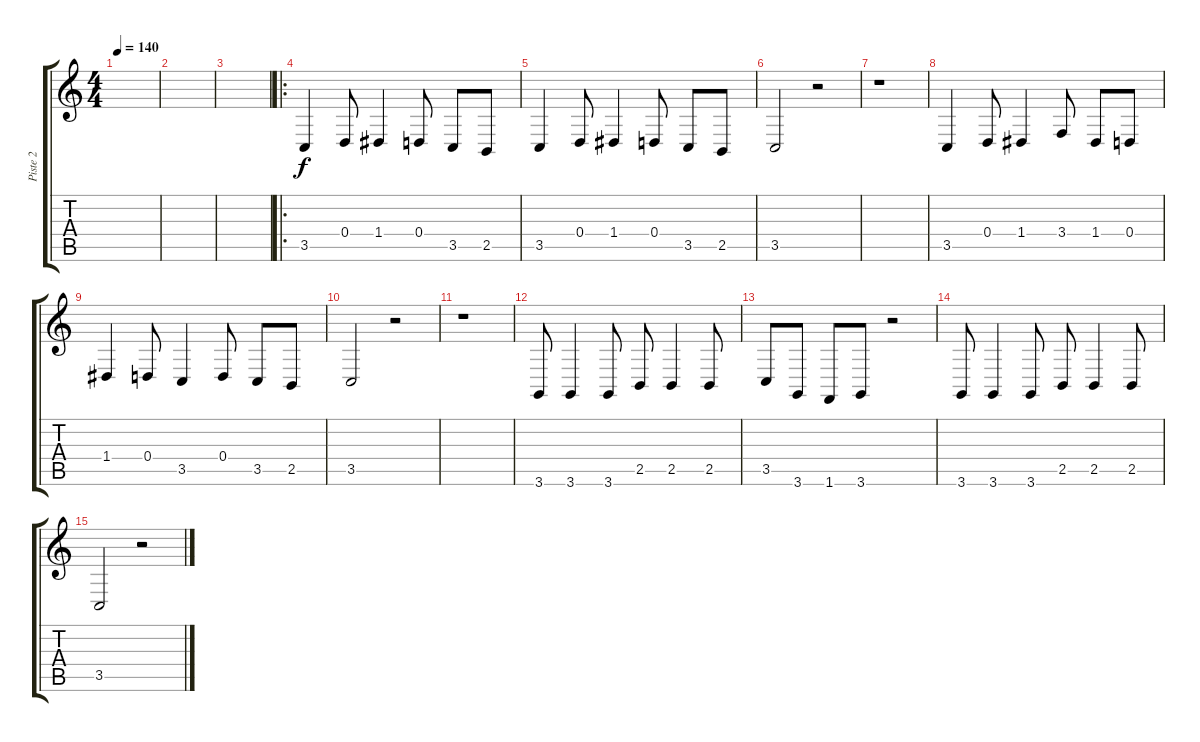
\track ("Piste 2" "Piste 2") {instrument trumpet}
\staff {score tabs}
\tuning (E4 B3 G3 D3 A2 E2) {hide}
\ts (4 4)
\tempo 140
\clef g2
\ks c
|
|
|
\ro
3.5.4 0.4.8 1.4.4 0.4.8 3.5.8 2.5.8 |
3.5.4 0.4.8 1.4.4 0.4.8 3.5.8 2.5.8 |
3.5.2 r.2 |
r.1 |
3.5.4 0.4.8 1.4.4 3.4.8 1.4.8 0.4.8 |
1.4.4 0.4.8 3.5.4 0.4.8 3.5.8 2.5.8 |
3.5.2 r.2 |
r.1 |
3.6.8 3.6.4 3.6.8 2.5.8 2.5.4 2.5.8 |
3.5.8 3.6.8 1.6.8 3.6.8 r.2 |
3.6.8 3.6.4 3.6.8 2.5.8 2.5.4 2.5.8 |
3.5.2 r.2
